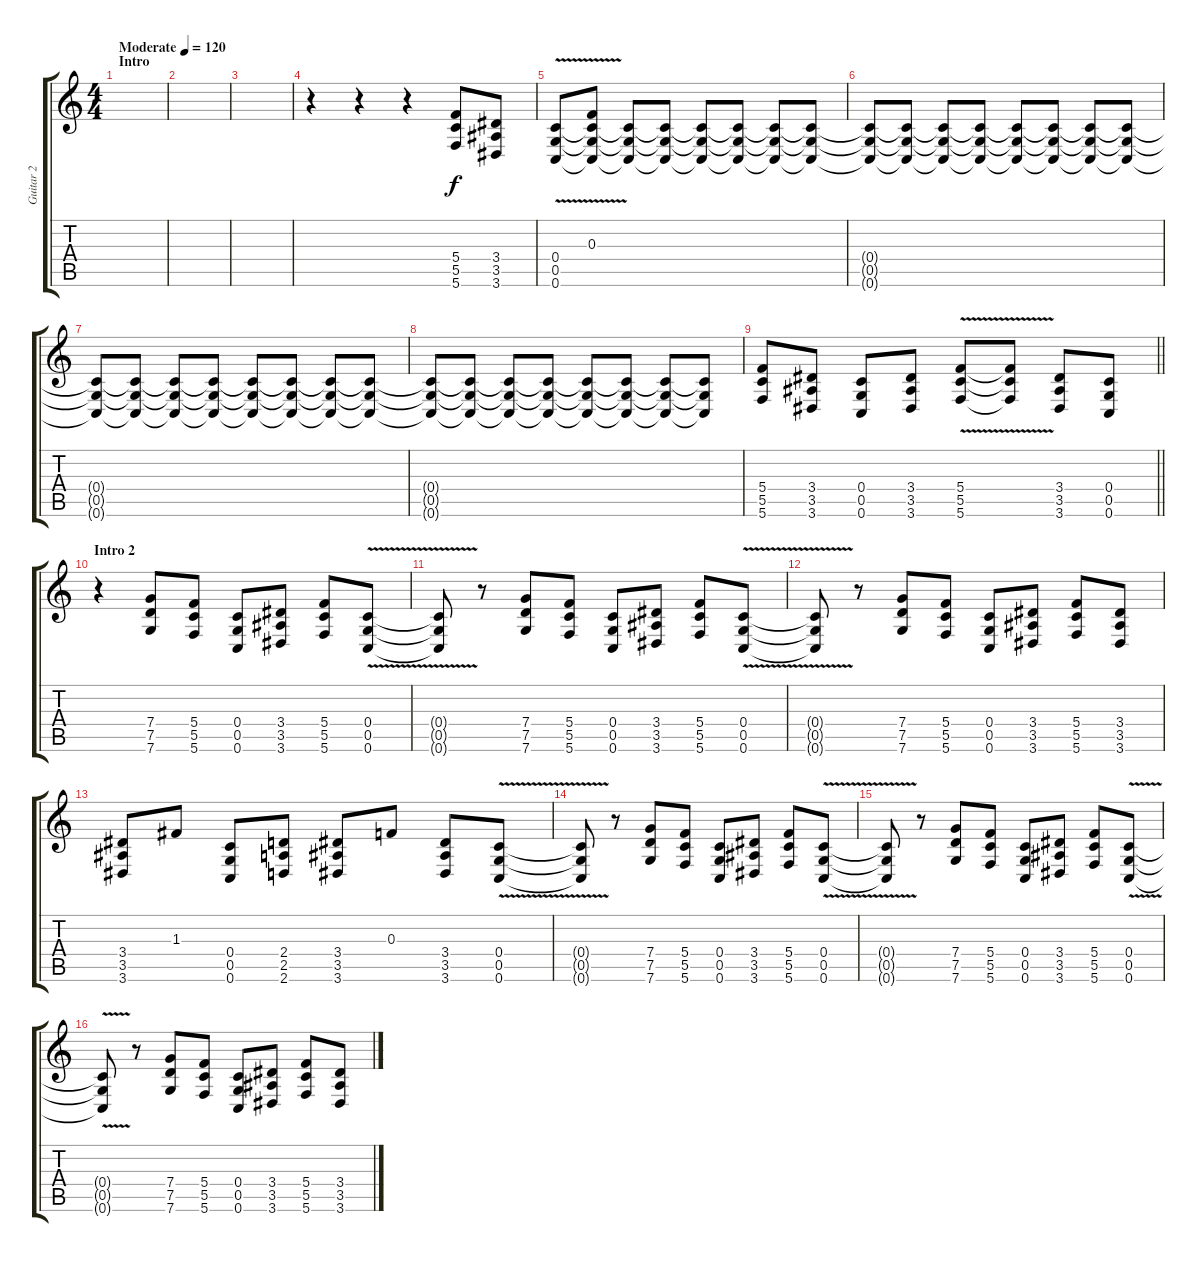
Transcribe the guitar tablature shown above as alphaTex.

\track ("Guitar 2" "Guitar 2") {solo instrument overdrivenguitar}
\staff {score tabs}
\tuning (D4 A3 F3 C3 G2 C2) {hide}
\ts (4 4)
\section ("" "Intro")
\tempo (120 "Moderate")
\clef g2
\ks c
|
|
|
r.4 r.4 r.4 (5.4 5.5 5.6).8 (3.4 3.5 3.6).8 |
(0.4{v} 0.5 0.6).8 (0.3 0.4{t} 0.5{t} 0.6{t}).8 (0.4{t} 0.5{t} 0.6{t}).8 (0.4{t} 0.5{t} 0.6{t}).8 (0.4{t} 0.5{t} 0.6{t}).8 (0.4{t} 0.5{t} 0.6{t}).8 (0.4{t} 0.5{t} 0.6{t}).8 (0.4{t} 0.5{t} 0.6{t}).8 |
(0.4{t} 0.5{t} 0.6{t}).8 (0.4{t} 0.5{t} 0.6{t}).8 (0.4{t} 0.5{t} 0.6{t}).8 (0.4{t} 0.5{t} 0.6{t}).8 (0.4{t} 0.5{t} 0.6{t}).8 (0.4{t} 0.5{t} 0.6{t}).8 (0.4{t} 0.5{t} 0.6{t}).8 (0.4{t} 0.5{t} 0.6{t}).8 |
(0.4{t} 0.5{t} 0.6{t}).8 (0.4{t} 0.5{t} 0.6{t}).8 (0.4{t} 0.5{t} 0.6{t}).8 (0.4{t} 0.5{t} 0.6{t}).8 (0.4{t} 0.5{t} 0.6{t}).8 (0.4{t} 0.5{t} 0.6{t}).8 (0.4{t} 0.5{t} 0.6{t}).8 (0.4{t} 0.5{t} 0.6{t}).8 |
(0.4{t} 0.5{t} 0.6{t}).8 (0.4{t} 0.5{t} 0.6{t}).8 (0.4{t} 0.5{t} 0.6{t}).8 (0.4{t} 0.5{t} 0.6{t}).8 (0.4{t} 0.5{t} 0.6{t}).8 (0.4{t} 0.5{t} 0.6{t}).8 (0.4{t} 0.5{t} 0.6{t}).8 (0.4{t} 0.5{t} 0.6{t}).8 |
\barLineRight lightlight
(5.4 5.5 5.6).8 (3.4 3.5 3.6).8 (0.4 0.5 0.6).8 (3.4 3.5 3.6).8 (5.4{v} 5.5 5.6).8 (5.4{t} 5.5{t} 5.6{t}).8 (3.4 3.5 3.6).8 (0.4 0.5 0.6).8 |
\section ("" "Intro 2")
r.4 (7.4 7.5 7.6).8 (5.4 5.5 5.6).8 (0.4 0.5 0.6).8 (3.4 3.5 3.6).8 (5.4 5.5 5.6).8 (0.4{v} 0.5 0.6).8 |
(0.4{t} 0.5{t} 0.6{t}).8 r.8 (7.4 7.5 7.6).8 (5.4 5.5 5.6).8 (0.4 0.5 0.6).8 (3.4 3.5 3.6).8 (5.4 5.5 5.6).8 (0.4 0.5 0.6{v}).8 |
(0.4{t} 0.5{t} 0.6{t}).8 r.8 (7.4 7.5 7.6).8 (5.4 5.5 5.6).8 (0.4 0.5 0.6).8 (3.4 3.5 3.6).8 (5.4 5.5 5.6).8 (3.4 3.5 3.6).8 |
(3.4 3.5 3.6).8 1.3.8 (0.4 0.5 0.6).8 (2.4 2.5 2.6).8 (3.4 3.5 3.6).8 0.3.8 (3.4 3.5 3.6).8 (0.4{v} 0.5 0.6).8 |
(0.4{t} 0.5{t} 0.6{t}).8 r.8 (7.4 7.5 7.6).8 (5.4 5.5 5.6).8 (0.4 0.5 0.6).8 (3.4 3.5 3.6).8 (5.4 5.5 5.6).8 (0.4{v} 0.5 0.6).8 |
(0.4{t} 0.5{t} 0.6{t}).8 r.8 (7.4 7.5 7.6).8 (5.4 5.5 5.6).8 (0.4 0.5 0.6).8 (3.4 3.5 3.6).8 (5.4 5.5 5.6).8 (0.4{v} 0.5 0.6).8 |
(0.4{t} 0.5{t} 0.6{t}).8 r.8 (7.4 7.5 7.6).8 (5.4 5.5 5.6).8 (0.4 0.5 0.6).8 (3.4 3.5 3.6).8 (5.4 5.5 5.6).8 (3.4 3.5 3.6).8
